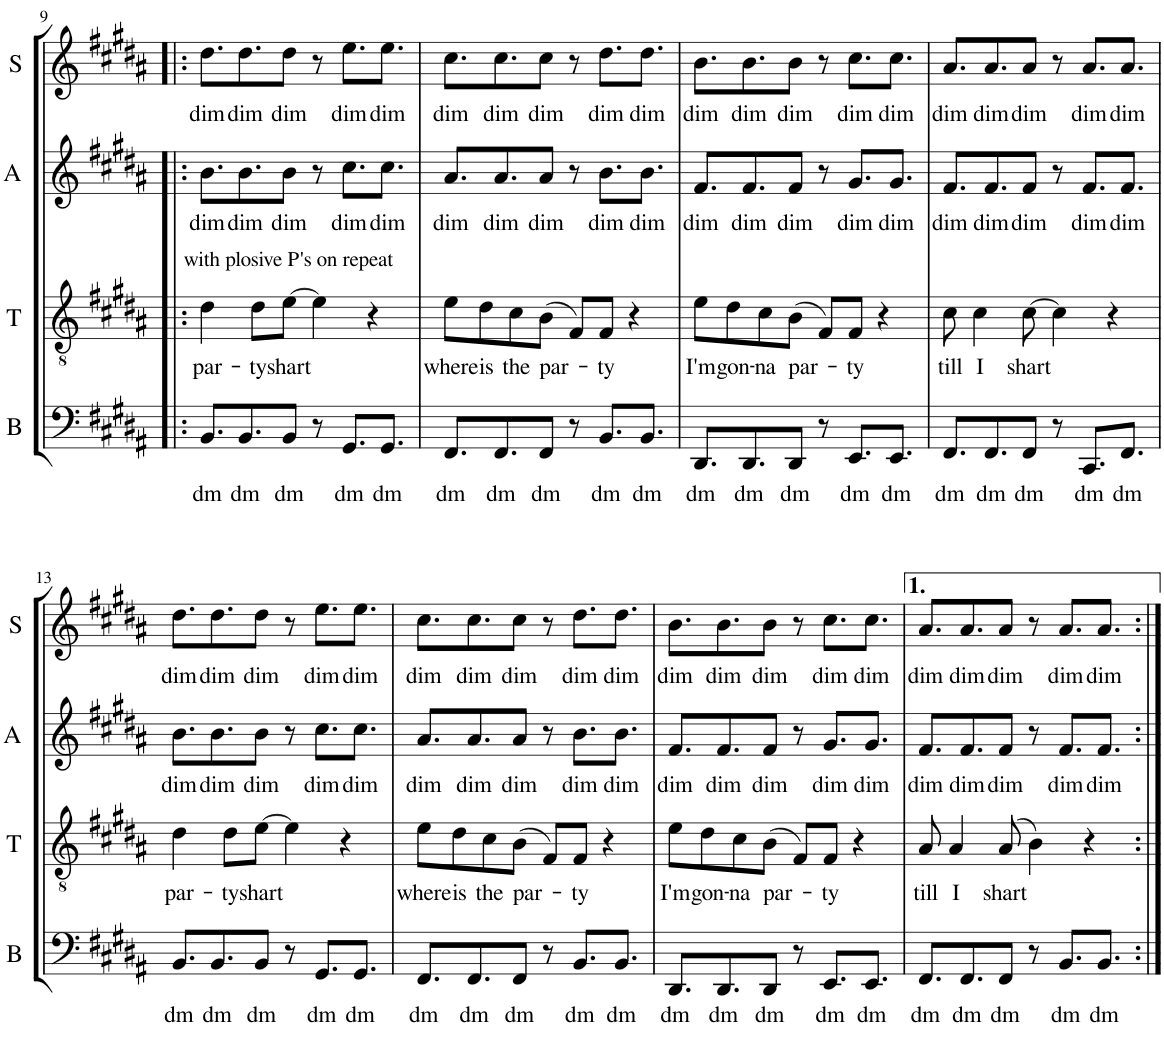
**kern	**text	**kern	**text	**kern	**text	**kern	**text
*part4	*part4	*part3	*part3	*part2	*part2	*part1	*part1
*staff4	*staff4	*staff3	*staff3	*staff2	*staff2	*staff1	*staff1
*I"Bass	*	*I"Tenor	*	*I"Alto	*	*I"Soprano	*
*I'B	*	*I'T	*	*I'A	*	*I'S	*
!!LO:PB:g=z
*clefF4	*	*clefGv2	*	*clefG2	*	*clefG2	*
*	*	*Trd8c14	*	*	*	*	*
*k[f#c#g#d#a#]	*	*k[f#c#g#d#a#]	*	*k[f#c#g#d#a#]	*	*k[f#c#g#d#a#]	*
*M4/4	*	*M4/4	*	*M4/4	*	*M4/4	*
=9!|:	=9!|:	=9!|:	=9!|:	=9!|:	=9!|:	=9!|:	=9!|:
!	!	!LO:TX:a:t=with plosive P's on repeat	!	!	!	!	!
!	!LO:LY:b	!	!LO:LY:b	!	!LO:LY:b	!	!LO:LY:b
8.BB/L	dm	4d#\	par-	8.b\L	dim	8.dd#\L	dim
!	!LO:LY:b	!	!	!	!LO:LY:b	!	!LO:LY:b
8.BB/	dm	.	.	8.b\	dim	8.dd#\	dim
!	!	!	!LO:LY:b	!	!	!	!
.	.	8d#\L	-ty	.	.	.	.
!	!LO:LY:b	!	!LO:LY:b	!	!LO:LY:b	!	!LO:LY:b
8BB/J	dm	[8e\J	shart	8b\J	dim	8dd#\J	dim
8r	.	4e\]	.	8r	.	8r	.
!	!LO:LY:b	!	!	!	!LO:LY:b	!	!LO:LY:b
8.GG#/L	dm	.	.	8.cc#\L	dim	8.ee\L	dim
.	.	4r	.	.	.	.	.
!	!LO:LY:b	!	!	!	!LO:LY:b	!	!LO:LY:b
8.GG#/J	dm	.	.	8.cc#\J	dim	8.ee\J	dim
=10	=10	=10	=10	=10	=10	=10	=10
!	!LO:LY:b	!	!LO:LY:b	!	!LO:LY:b	!	!LO:LY:b
8.FF#/L	dm	8e\L	where	8.a#/L	dim	8.cc#\L	dim
!	!	!	!LO:LY:b	!	!	!	!
.	.	8d#\	is	.	.	.	.
!	!LO:LY:b	!	!	!	!LO:LY:b	!	!LO:LY:b
8.FF#/	dm	.	.	8.a#/	dim	8.cc#\	dim
!	!	!	!LO:LY:b	!	!	!	!
.	.	8c#\	the	.	.	.	.
!	!LO:LY:b	!	!LO:LY:b	!	!LO:LY:b	!	!LO:LY:b
8FF#/J	dm	(8B\J	par-	8a#/J	dim	8cc#\J	dim
8r	.	8F#/L)	.	8r	.	8r	.
!	!LO:LY:b	!	!LO:LY:b	!	!LO:LY:b	!	!LO:LY:b
8.BB/L	dm	8F#/J	-ty	8.b\L	dim	8.dd#\L	dim
.	.	4r	.	.	.	.	.
!	!LO:LY:b	!	!	!	!LO:LY:b	!	!LO:LY:b
8.BB/J	dm	.	.	8.b\J	dim	8.dd#\J	dim
=11	=11	=11	=11	=11	=11	=11	=11
!	!LO:LY:b	!	!LO:LY:b	!	!LO:LY:b	!	!LO:LY:b
8.DD#/L	dm	8e\L	I'm	8.f#/L	dim	8.b\L	dim
!	!	!	!LO:LY:b	!	!	!	!
.	.	8d#\	gon-	.	.	.	.
!	!LO:LY:b	!	!	!	!LO:LY:b	!	!LO:LY:b
8.DD#/	dm	.	.	8.f#/	dim	8.b\	dim
!	!	!	!LO:LY:b	!	!	!	!
.	.	8c#\	-na	.	.	.	.
!	!LO:LY:b	!	!LO:LY:b	!	!LO:LY:b	!	!LO:LY:b
8DD#/J	dm	(8B\J	par-	8f#/J	dim	8b\J	dim
8r	.	8F#/L)	.	8r	.	8r	.
!	!LO:LY:b	!	!LO:LY:b	!	!LO:LY:b	!	!LO:LY:b
8.EE/L	dm	8F#/J	-ty	8.g#/L	dim	8.cc#\L	dim
.	.	4r	.	.	.	.	.
!	!LO:LY:b	!	!	!	!LO:LY:b	!	!LO:LY:b
8.EE/J	dm	.	.	8.g#/J	dim	8.cc#\J	dim
=12	=12	=12	=12	=12	=12	=12	=12
!	!LO:LY:b	!	!LO:LY:b	!	!LO:LY:b	!	!LO:LY:b
8.FF#/L	dm	8c#\	till	8.f#/L	dim	8.a#/L	dim
!	!	!	!LO:LY:b	!	!	!	!
.	.	4c#\	I	.	.	.	.
!	!LO:LY:b	!	!	!	!LO:LY:b	!	!LO:LY:b
8.FF#/	dm	.	.	8.f#/	dim	8.a#/	dim
!	!LO:LY:b	!	!LO:LY:b	!	!LO:LY:b	!	!LO:LY:b
8FF#/J	dm	[8c#\	shart	8f#/J	dim	8a#/J	dim
8r	.	4c#\]	.	8r	.	8r	.
!	!LO:LY:b	!	!	!	!LO:LY:b	!	!LO:LY:b
8.CC#/L	dm	.	.	8.f#/L	dim	8.a#/L	dim
.	.	4r	.	.	.	.	.
!	!LO:LY:b	!	!	!	!LO:LY:b	!	!LO:LY:b
8.FF#/J	dm	.	.	8.f#/J	dim	8.a#/J	dim
!!LO:LB:g=z
=13	=13	=13	=13	=13	=13	=13	=13
!	!LO:LY:b	!	!LO:LY:b	!	!LO:LY:b	!	!LO:LY:b
8.BB/L	dm	4d#\	par-	8.b\L	dim	8.dd#\L	dim
!	!LO:LY:b	!	!	!	!LO:LY:b	!	!LO:LY:b
8.BB/	dm	.	.	8.b\	dim	8.dd#\	dim
!	!	!	!LO:LY:b	!	!	!	!
.	.	8d#\L	-ty	.	.	.	.
!	!LO:LY:b	!	!LO:LY:b	!	!LO:LY:b	!	!LO:LY:b
8BB/J	dm	[8e\J	shart	8b\J	dim	8dd#\J	dim
8r	.	4e\]	.	8r	.	8r	.
!	!LO:LY:b	!	!	!	!LO:LY:b	!	!LO:LY:b
8.GG#/L	dm	.	.	8.cc#\L	dim	8.ee\L	dim
.	.	4r	.	.	.	.	.
!	!LO:LY:b	!	!	!	!LO:LY:b	!	!LO:LY:b
8.GG#/J	dm	.	.	8.cc#\J	dim	8.ee\J	dim
=14	=14	=14	=14	=14	=14	=14	=14
!	!LO:LY:b	!	!LO:LY:b	!	!LO:LY:b	!	!LO:LY:b
8.FF#/L	dm	8e\L	where	8.a#/L	dim	8.cc#\L	dim
!	!	!	!LO:LY:b	!	!	!	!
.	.	8d#\	is	.	.	.	.
!	!LO:LY:b	!	!	!	!LO:LY:b	!	!LO:LY:b
8.FF#/	dm	.	.	8.a#/	dim	8.cc#\	dim
!	!	!	!LO:LY:b	!	!	!	!
.	.	8c#\	the	.	.	.	.
!	!LO:LY:b	!	!LO:LY:b	!	!LO:LY:b	!	!LO:LY:b
8FF#/J	dm	(8B\J	par-	8a#/J	dim	8cc#\J	dim
8r	.	8F#/L)	.	8r	.	8r	.
!	!LO:LY:b	!	!LO:LY:b	!	!LO:LY:b	!	!LO:LY:b
8.BB/L	dm	8F#/J	-ty	8.b\L	dim	8.dd#\L	dim
.	.	4r	.	.	.	.	.
!	!LO:LY:b	!	!	!	!LO:LY:b	!	!LO:LY:b
8.BB/J	dm	.	.	8.b\J	dim	8.dd#\J	dim
=15	=15	=15	=15	=15	=15	=15	=15
!	!LO:LY:b	!	!LO:LY:b	!	!LO:LY:b	!	!LO:LY:b
8.DD#/L	dm	8e\L	I'm	8.f#/L	dim	8.b\L	dim
!	!	!	!LO:LY:b	!	!	!	!
.	.	8d#\	gon-	.	.	.	.
!	!LO:LY:b	!	!	!	!LO:LY:b	!	!LO:LY:b
8.DD#/	dm	.	.	8.f#/	dim	8.b\	dim
!	!	!	!LO:LY:b	!	!	!	!
.	.	8c#\	-na	.	.	.	.
!	!LO:LY:b	!	!LO:LY:b	!	!LO:LY:b	!	!LO:LY:b
8DD#/J	dm	(8B\J	par-	8f#/J	dim	8b\J	dim
8r	.	8F#/L)	.	8r	.	8r	.
!	!LO:LY:b	!	!LO:LY:b	!	!LO:LY:b	!	!LO:LY:b
8.EE/L	dm	8F#/J	-ty	8.g#/L	dim	8.cc#\L	dim
.	.	4r	.	.	.	.	.
!	!LO:LY:b	!	!	!	!LO:LY:b	!	!LO:LY:b
8.EE/J	dm	.	.	8.g#/J	dim	8.cc#\J	dim
=16	=16	=16	=16	=16	=16	=16	=16
!	!LO:LY:b	!	!LO:LY:b	!	!LO:LY:b	!	!LO:LY:b
8.FF#/L	dm	8A#/	till	8.f#/L	dim	8.a#/L	dim
!	!	!	!LO:LY:b	!	!	!	!
.	.	4A#/	I	.	.	.	.
!	!LO:LY:b	!	!	!	!LO:LY:b	!	!LO:LY:b
8.FF#/	dm	.	.	8.f#/	dim	8.a#/	dim
!	!LO:LY:b	!	!LO:LY:b	!	!LO:LY:b	!	!LO:LY:b
8FF#/J	dm	(8A#/	shart	8f#/J	dim	8a#/J	dim
8r	.	4B\)	.	8r	.	8r	.
!	!LO:LY:b	!	!	!	!LO:LY:b	!	!LO:LY:b
8.BB/L	dm	.	.	8.f#/L	dim	8.a#/L	dim
.	.	4r	.	.	.	.	.
!	!LO:LY:b	!	!	!	!LO:LY:b	!	!LO:LY:b
8.BB/J	dm	.	.	8.f#/J	dim	8.a#/J	dim
=:|!	=:|!	=:|!	=:|!	=:|!	=:|!	=:|!	=:|!
*-	*-	*-	*-	*-	*-	*-	*-
